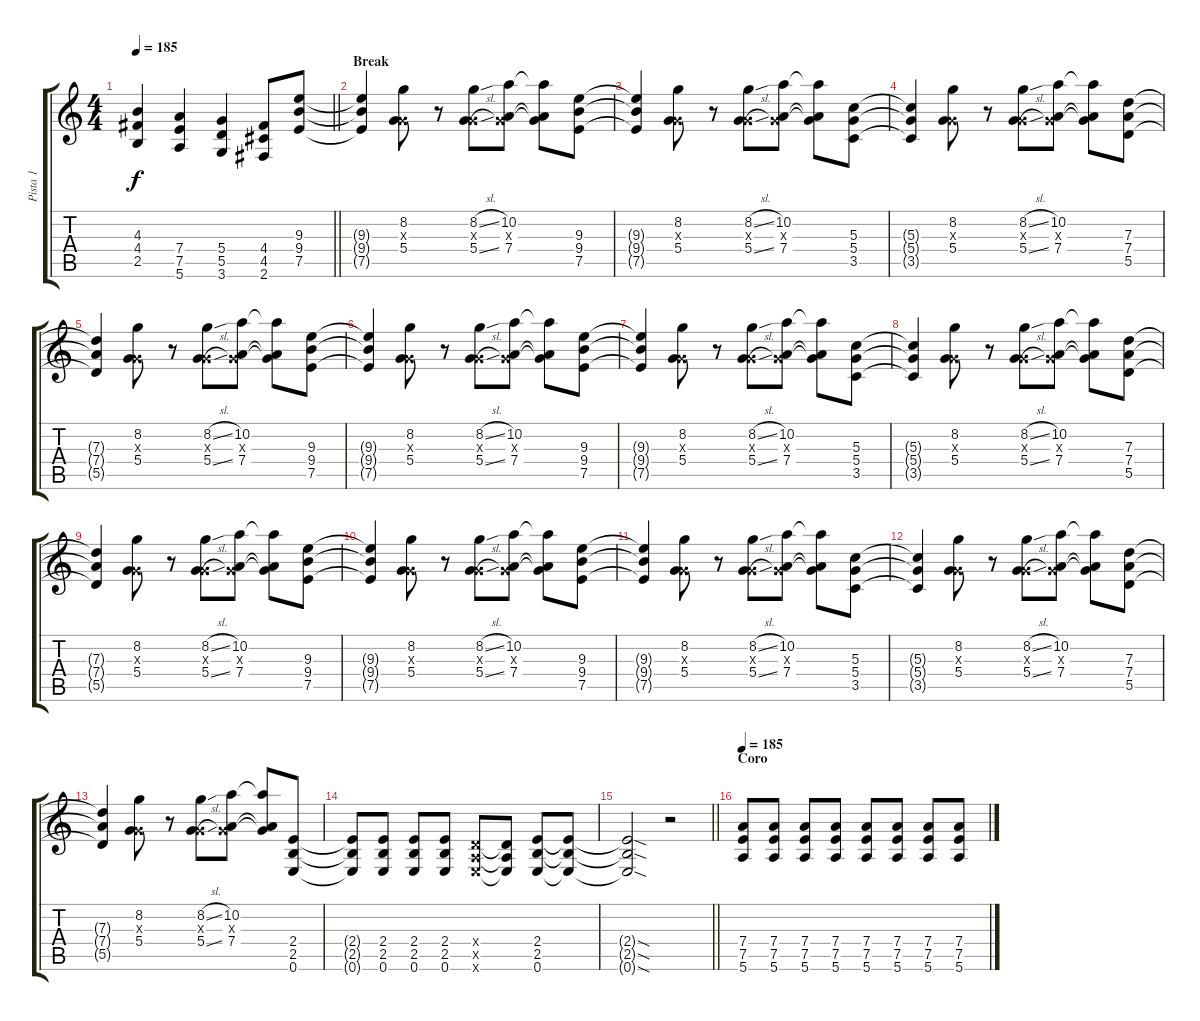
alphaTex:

\track ("Pista 1" "Pista 1") {instrument overdrivenguitar}
\staff {score tabs}
\tuning (E4 B3 G3 D3 A2 E2) {hide}
\ts (4 4)
\tempo 185
\clef g2
\barLineRight lightlight
\ks c
(4.3 4.4 2.5).4{dy f} (7.4 7.5 5.6).4 (5.4 5.5 3.6).4 (4.4 4.5 2.6).8 (9.3 9.4 7.5).8 |
\section ("" "Break")
(9.3{t} 9.4{t} 7.5{t}).4 (8.2 0.3{x} 5.4).8 r.8 (8.2{sl} 0.3{x} 5.4{sl}).8 (10.2 0.3{x} 7.4).8 (10.2{t} 0.3{t} 7.4{t}).8 (9.3 9.4 7.5).8 |
(9.3{t} 9.4{t} 7.5{t}).4 (8.2 0.3{x} 5.4).8 r.8 (8.2{sl} 0.3{x} 5.4{sl}).8 (10.2 0.3{x} 7.4).8 (10.2{t} 0.3{t} 7.4{t}).8 (5.3 5.4 3.5).8 |
(5.3{t} 5.4{t} 3.5{t}).4 (8.2 0.3{x} 5.4).8 r.8 (8.2{sl} 0.3{x} 5.4{sl}).8 (10.2 0.3{x} 7.4).8 (10.2{t} 0.3{t} 7.4{t}).8 (7.3 7.4 5.5).8 |
(7.3{t} 7.4{t} 5.5{t}).4 (8.2 0.3{x} 5.4).8 r.8 (8.2{sl} 0.3{x} 5.4{sl}).8 (10.2 0.3{x} 7.4).8 (10.2{t} 0.3{t} 7.4{t}).8 (9.3 9.4 7.5).8 |
(9.3{t} 9.4{t} 7.5{t}).4 (8.2 0.3{x} 5.4).8 r.8 (8.2{sl} 0.3{x} 5.4{sl}).8 (10.2 0.3{x} 7.4).8 (10.2{t} 0.3{t} 7.4{t}).8 (9.3 9.4 7.5).8 |
(9.3{t} 9.4{t} 7.5{t}).4 (8.2 0.3{x} 5.4).8 r.8 (8.2{sl} 0.3{x} 5.4{sl}).8 (10.2 0.3{x} 7.4).8 (10.2{t} 0.3{t} 7.4{t}).8 (5.3 5.4 3.5).8 |
(5.3{t} 5.4{t} 3.5{t}).4 (8.2 0.3{x} 5.4).8 r.8 (8.2{sl} 0.3{x} 5.4{sl}).8 (10.2 0.3{x} 7.4).8 (10.2{t} 0.3{t} 7.4{t}).8 (7.3 7.4 5.5).8 |
(7.3{t} 7.4{t} 5.5{t}).4 (8.2 0.3{x} 5.4).8 r.8 (8.2{sl} 0.3{x} 5.4{sl}).8 (10.2 0.3{x} 7.4).8 (10.2{t} 0.3{t} 7.4{t}).8 (9.3 9.4 7.5).8 |
(9.3{t} 9.4{t} 7.5{t}).4 (8.2 0.3{x} 5.4).8 r.8 (8.2{sl} 0.3{x} 5.4{sl}).8 (10.2 0.3{x} 7.4).8 (10.2{t} 0.3{t} 7.4{t}).8 (9.3 9.4 7.5).8 |
(9.3{t} 9.4{t} 7.5{t}).4 (8.2 0.3{x} 5.4).8 r.8 (8.2{sl} 0.3{x} 5.4{sl}).8 (10.2 0.3{x} 7.4).8 (10.2{t} 0.3{t} 7.4{t}).8 (5.3 5.4 3.5).8 |
(5.3{t} 5.4{t} 3.5{t}).4 (8.2 0.3{x} 5.4).8 r.8 (8.2{sl} 0.3{x} 5.4{sl}).8 (10.2 0.3{x} 7.4).8 (10.2{t} 0.3{t} 7.4{t}).8 (7.3 7.4 5.5).8 |
(7.3{t} 7.4{t} 5.5{t}).4 (8.2 0.3{x} 5.4).8 r.8 (8.2{sl} 0.3{x} 5.4{sl}).8 (10.2 0.3{x} 7.4).8 (10.2{t} 0.3{t} 7.4{t}).8 (2.4 2.5 0.6).8 |
(2.4{t} 2.5{t} 0.6{t}).8 (2.4 2.5 0.6).8 (2.4 2.5 0.6).8 (2.4 2.5 0.6).8 (0.4{x} 0.5{x} 0.6{x}).8 (0.4{t} 0.5{t} 0.6{t}).8 (2.4 2.5 0.6).8 (2.4{t} 2.5{t} 0.6{t}).8 |
\barLineRight lightlight
(2.4{sod t} 2.5{sod t} 0.6{sod t}).2 r.2 |
\section ("" "Coro")
\tempo 185
(7.4 7.5 5.6).8 (7.4 7.5 5.6).8 (7.4 7.5 5.6).8 (7.4 7.5 5.6).8 (7.4 7.5 5.6).8 (7.4 7.5 5.6).8 (7.4 7.5 5.6).8 (7.4 7.5 5.6).8
